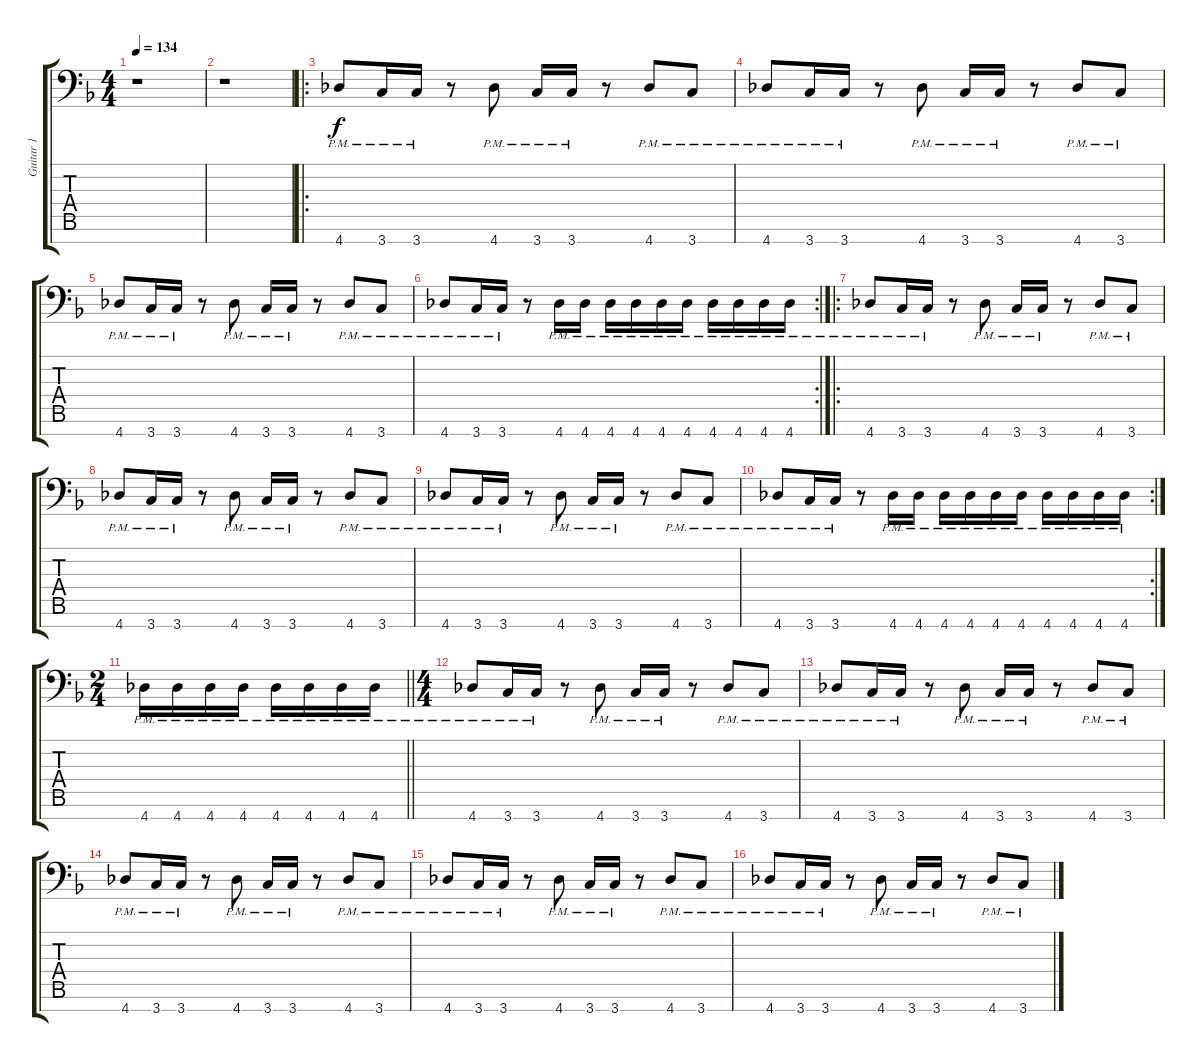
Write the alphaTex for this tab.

\track ("Guitar 1" "Guitar 1") {instrument distortionguitar}
\staff {score tabs}
\tuning (D4 A3 F3 C3 G2 D2 A1) {hide}
\ts (4 4)
\tempo 134
\clef f4
\ks dminor
r.1{dy f instrument distortionguitar} |
r.1 |
\ro
4.7{pm}.8 3.7{pm}.16 3.7{pm}.16 r.8 4.7{pm}.8 3.7{pm}.16 3.7{pm}.16 r.8 4.7{pm}.8 3.7{pm}.8 |
4.7{pm}.8 3.7{pm}.16 3.7{pm}.16 r.8 4.7{pm}.8 3.7{pm}.16 3.7{pm}.16 r.8 4.7{pm}.8 3.7{pm}.8 |
4.7{pm}.8 3.7{pm}.16 3.7{pm}.16 r.8 4.7{pm}.8 3.7{pm}.16 3.7{pm}.16 r.8 4.7{pm}.8 3.7{pm}.8 |
\rc 2
4.7{pm}.8 3.7{pm}.16 3.7{pm}.16 r.8 4.7{pm}.16 4.7{pm}.16 4.7{pm}.16 4.7{pm}.16 4.7{pm}.16 4.7{pm}.16 4.7{pm}.16 4.7{pm}.16 4.7{pm}.16 4.7{pm}.16 |
\ro
4.7{pm}.8 3.7{pm}.16 3.7{pm}.16 r.8 4.7{pm}.8 3.7{pm}.16 3.7{pm}.16 r.8 4.7{pm}.8 3.7{pm}.8 |
4.7{pm}.8 3.7{pm}.16 3.7{pm}.16 r.8 4.7{pm}.8 3.7{pm}.16 3.7{pm}.16 r.8 4.7{pm}.8 3.7{pm}.8 |
4.7{pm}.8 3.7{pm}.16 3.7{pm}.16 r.8 4.7{pm}.8 3.7{pm}.16 3.7{pm}.16 r.8 4.7{pm}.8 3.7{pm}.8 |
\rc 2
4.7{pm}.8 3.7{pm}.16 3.7{pm}.16 r.8 4.7{pm}.16 4.7{pm}.16 4.7{pm}.16 4.7{pm}.16 4.7{pm}.16 4.7{pm}.16 4.7{pm}.16 4.7{pm}.16 4.7{pm}.16 4.7{pm}.16 |
\ts (2 4)
\barLineRight lightlight
4.7{pm}.16 4.7{pm}.16 4.7{pm}.16 4.7{pm}.16 4.7{pm}.16 4.7{pm}.16 4.7{pm}.16 4.7{pm}.16 |
\ts (4 4)
4.7{pm}.8 3.7{pm}.16 3.7{pm}.16 r.8 4.7{pm}.8 3.7{pm}.16 3.7{pm}.16 r.8 4.7{pm}.8 3.7{pm}.8 |
4.7{pm}.8 3.7{pm}.16 3.7{pm}.16 r.8 4.7{pm}.8 3.7{pm}.16 3.7{pm}.16 r.8 4.7{pm}.8 3.7{pm}.8 |
4.7{pm}.8 3.7{pm}.16 3.7{pm}.16 r.8 4.7{pm}.8 3.7{pm}.16 3.7{pm}.16 r.8 4.7{pm}.8 3.7{pm}.8 |
4.7{pm}.8 3.7{pm}.16 3.7{pm}.16 r.8 4.7{pm}.8 3.7{pm}.16 3.7{pm}.16 r.8 4.7{pm}.8 3.7{pm}.8 |
4.7{pm}.8 3.7{pm}.16 3.7{pm}.16 r.8 4.7{pm}.8 3.7{pm}.16 3.7{pm}.16 r.8 4.7{pm}.8 3.7{pm}.8
